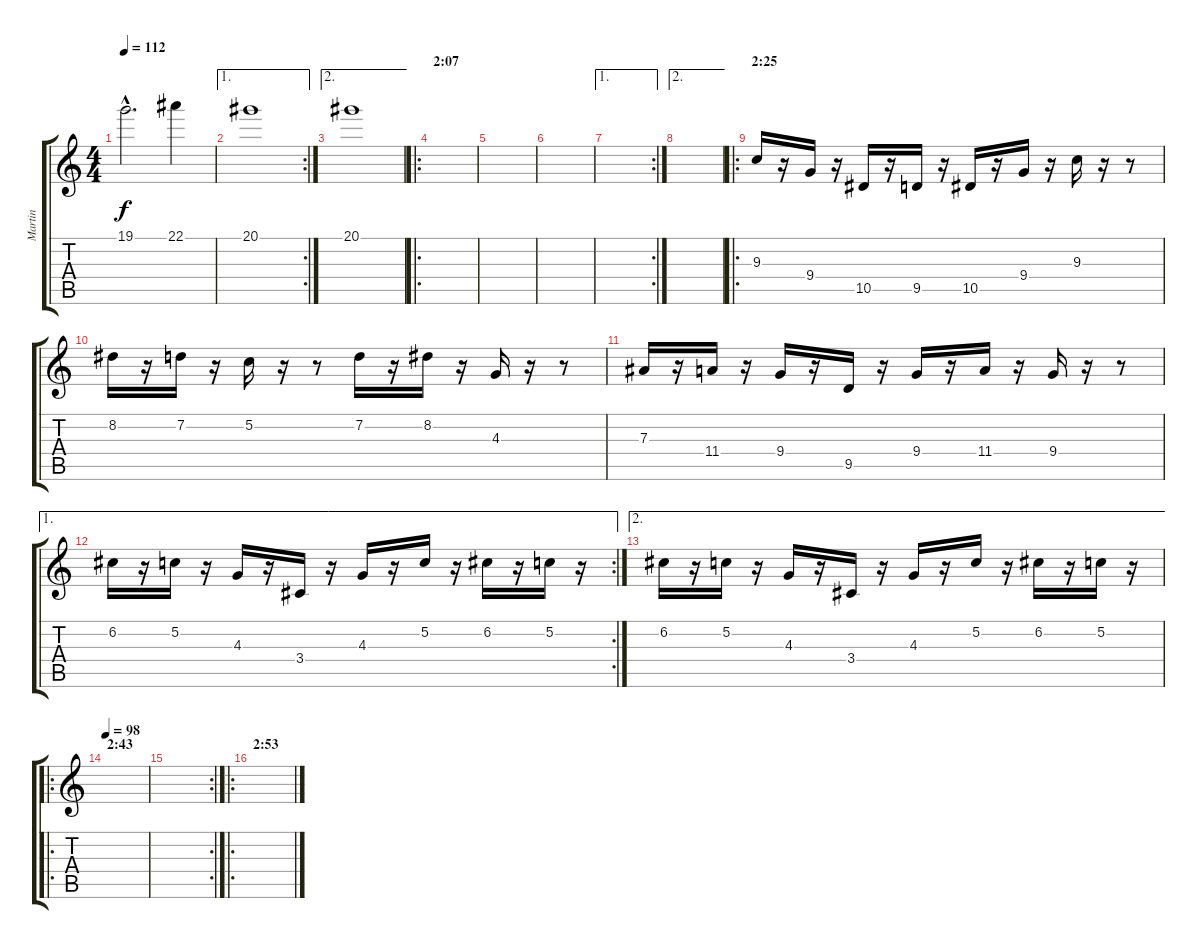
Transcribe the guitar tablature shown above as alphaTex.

\track ("Martin" "Martin") {instrument stringensemble1}
\staff {score tabs}
\tuning (C5 G4 Eb4 Bb3 F3 C3) {hide}
\ts (4 4)
\tempo 112
\clef g2
\ks c
19.1{hac}.2{d dy f} 22.1.4 |
\ae 1
\rc 2
20.1.1 |
\ae 2
20.1.1 |
\ro
\section ("" "2:07")
|
|
|
\ae 1
\rc 2
|
\ae 2
|
\ro
\section ("" "2:25")
9.3.16 r.16 9.4.16 r.16 10.5.16 r.16 9.5.16 r.16 10.5.16 r.16 9.4.16 r.16 9.3.16 r.16 r.8 |
8.2.16 r.16 7.2.16 r.16 5.2.16 r.16 r.8 7.2.16 r.16 8.2.16 r.16 4.3.16 r.16 r.8 |
7.3.16 r.16 11.4.16 r.16 9.4.16 r.16 9.5.16 r.16 9.4.16 r.16 11.4.16 r.16 9.4.16 r.16 r.8 |
\ae 1
\rc 2
6.2.16 r.16 5.2.16 r.16 4.3.16 r.16 3.4.16 r.16 4.3.16 r.16 5.2.16 r.16 6.2.16 r.16 5.2.16 r.16 |
\ae 2
6.2.16 r.16 5.2.16 r.16 4.3.16 r.16 3.4.16 r.16 4.3.16 r.16 5.2.16 r.16 6.2.16 r.16 5.2.16 r.16 |
\ro
\section ("" "2:43")
\tempo 98
|
\rc 2
|
\ro
\section ("" "2:53")
